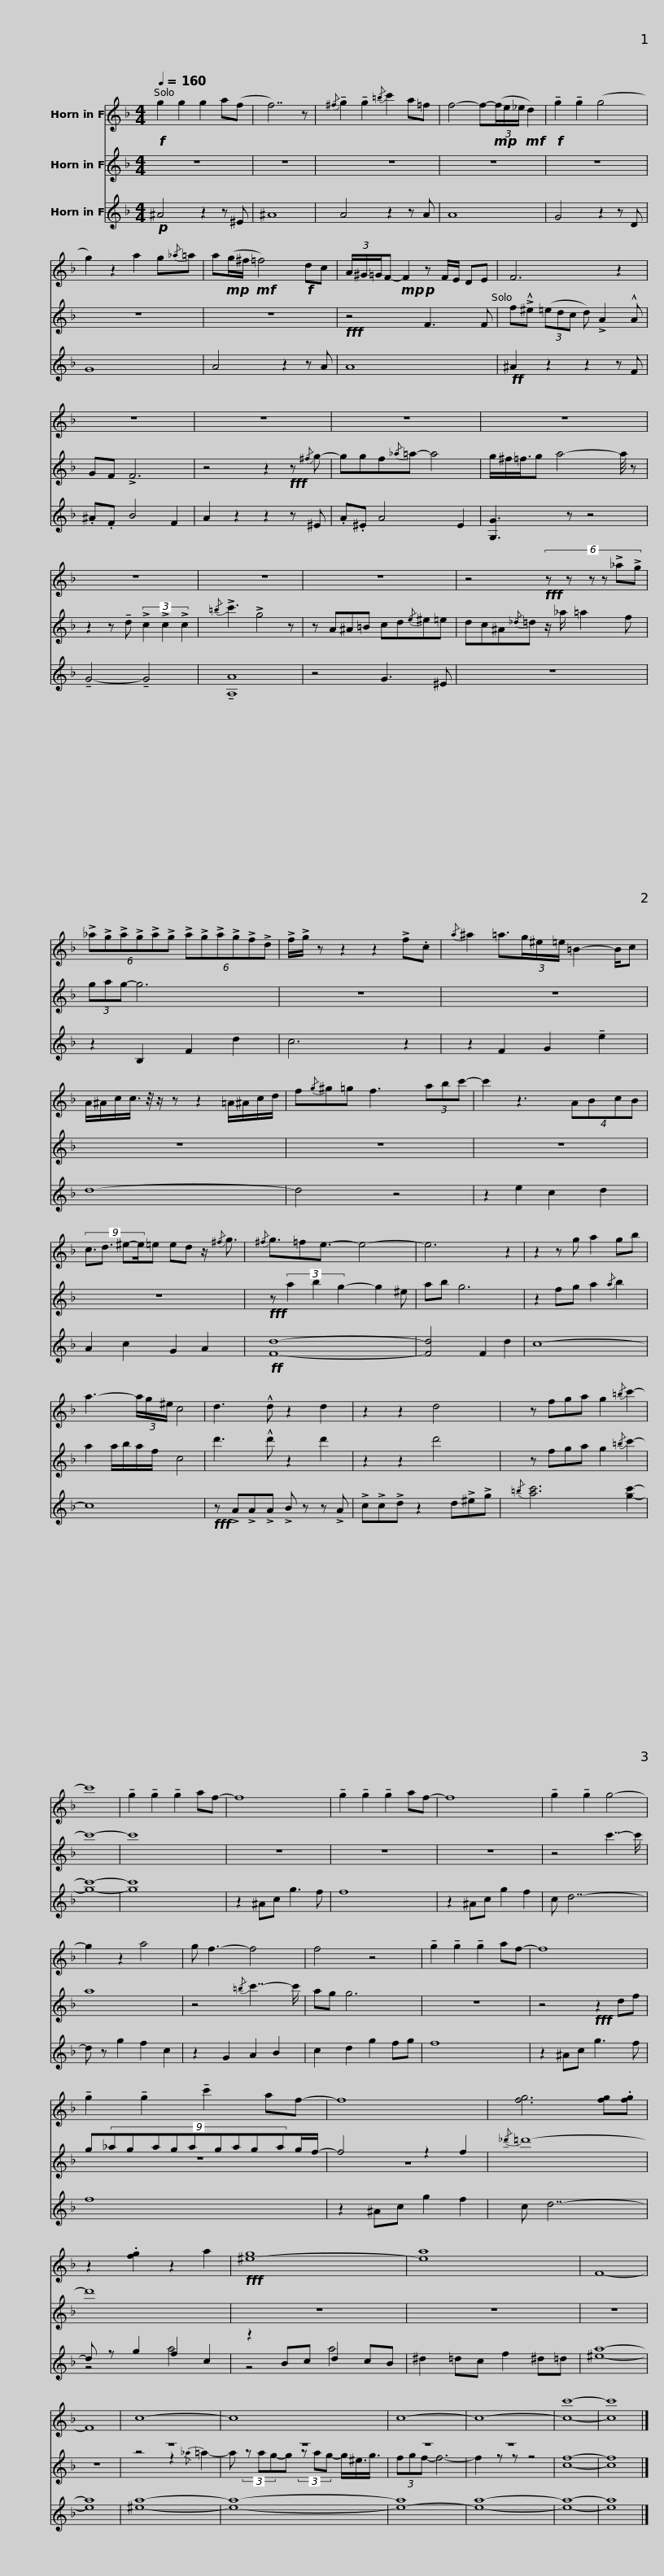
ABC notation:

X:1
%%score 1 ( 2 3 ) ( 4 5 )
L:1/8
Q:1/4=160
M:4/4
I:linebreak $
K:none
V:1 treble transpose=-7
V:2 treble transpose=-7
V:3 treble transpose="-7 "
V:4 treble transpose=-7
V:5 treble transpose="-7 "
V:1
[K:F]!f! g2 g2 g2 a(f | f7) z |{/^f} !tenuto!g2 !tenuto!g2{/=b} c'2 a=f | f4- f-!mp!(3(f/e/_e/!mf! d2) |!f! !tenuto!g2 !tenuto!g2 (g4 | %5
 g2) z2 a2 g{/_a}=a |$ a!mp!(g/^f/!mf! =f4)!f! dc | (3A/^G/=G/F-!mp! F2!p! z F/E/ DE | F6 z2 | z8 | %10
 z8 |$ z8 | z8 | z8 | z8 | %15
 z8 |$ z4!fff! (6:4:6z z z z !>!_a!>!g | (6:4:6!>!_a!>!g!>!a!>!g!>!a!>!g (6:4:6!>!a!>!g!>!a!>!g!>!f!>!d | !>!f/!>!g/ z z2 z2 !>!f.c |${/a} ^a2 =a3/2(3g/^e/=e/ =B2- B/c | %20
 A/^A/c/c3/4 z/4 z/ z z2 =A/^A/c/d/ | f{/g}^g=g f3 (3abc'- |$ c'2 z3 (4:3:4ABcB | (9:6:4c3/2d3/2 ^e-e/=e ed z/{/^f} g3/2 |{/^f} g3/2=fe3/2- e4- | %25
 e6 z2 |$ z2 z g a2 gb | a3- (3a/g/^e/ c4 | d3 !^!d z2 d2 | z2 z2 d4 |$ %30
 z fga g2{/=b} c'2- | c'8 | !tenuto!g2 !tenuto!g2 !tenuto!g2 af- | f8 | !tenuto!g2 !tenuto!g2 !tenuto!g2 af- | %35
 f8 | !tenuto!g2 !tenuto!g2 g4- |$ g2 z2 a4 | g f3- f4 | f4 z4 | %40
 !tenuto!g2 !tenuto!g2 !tenuto!g2 af- | f8 |$ !tenuto!g2 !tenuto!g2 !tenuto!c'2 af- | f8 | [fg]6 [fg].[fg] | %45
 z2 .[fg]2 z2 a2 |!fff! [^e-g]8 |$ [ea]8 | F8- | F8 | %50
 c8- | c8 | c8- | c8- |$ [cc']8- | %55
 [cc']8 |] %56
V:2
[K:F] z8 | z8 | z8 | z8 | z8 | %5
 z8 |$ z8 |!fff! z4 F3 F | f!>!!^!^e (3(=edc d) !>!A2 !^!A | GF !>!F6 | %10
 z4 z2!fff! z{/^f} g- |$ ggf{/_a}=a- a4 | g/^f/=f3/4g a4- a/4 z | z2 z !tenuto!d (3!>!c2 !>!c2 !>!c2 |{/=b} !>!c'3 !>!g4 z | %15
 z A^A=B cd{/e}^e=e |$ dc^A{/_d}=d z/ _a/ =a2 f | (3gag- g6 | z8 |$ z8 | %20
 z8 | z8 |$ z8 | z8 |!fff! z (3a2 b2 g2- g2 ^e | %25
 ab g6 |$ z2 fg a2{/a} b2 | a2 a/b/a/f/ c4 | d'3 !^!d' z2 d'2 | z2 z2 d'4 |$ %30
 z fga g2{/=b} c'2- | c'8- | c'8 | z8 | z8 | %35
 z8 | z4 c'7/2- c'/ |$ a8 | z4{/=b} c'7/2- c'/ | ag g6 | %40
 z8 | z4!fff! z2 df |$ g(9:6:9_agagagagag/f/- | f4 z2 f2 |{/_d'} =d'8- | %45
 d'8 | z8 |$ z8 | z8 | z8 | %50
 z8 | z8 | z8 | z8 |$ [cf]8- | %55
 [cf]8 |] %56
V:3
[K:F] x8 | x8 | x8 | x8 | x8 | %5
 x8 |$ x8 | x8 | x8 | x8 | %10
 x8 |$ x8 | x8 | x8 | x8 | %15
 x8 |$ x8 | x8 | x8 |$ x8 | %20
 x8 | x8 |$ x8 | x8 | x8 | %25
 x8 |$ x8 | x8 | x8 | x8 |$ %30
 x8 | x8 | x8 | x8 | x8 | %35
 x8 | x8 |$ x8 | x8 | x8 | %40
 x8 | x8 |$ z8 | z8 | x8 | %45
 x8 | x8 |$ x8 | x8 | x8 | %50
 z4 z2{/_a} =a2- | a (3z ag-g (3z ag- g/^e3/4g3/4 | (3fgf- f6- | f2 z z z4 |$ x8 | %55
 x8 |] %56
V:4
[K:F]!p! ^A4 z2 z ^E | ^A8 | A4 z2 z A | A8 | G4 z2 z D | %5
 G8 |$ A4 z2 z A | A8 |!ff! ^A2 z2 z2 z F | .^A.F B4 F2 | %10
 A2 z2 z2 z ^E |$ .A.^E A4 E2 | [G,G]3 z z4 | !tenuto!G4- !tenuto!G4 | !tenuto![A,A]8 | %15
 z4 G3 ^E |$ z8 | z2 B,2 F2 d2 | c6 z2 |$ z2 F2 G2 !tenuto!e2 | %20
 d8- | d4 z4 |$ z2 e2 c2 d2 | A2 c2 G2 A2 |!ff! [Fd]8- | %25
 [Fd]4 F2 d2 |$ c8- | c8 |!fff! z !>!A!>!A!>!A !>!B z z !>!A | !>!c!>!c!>!d z2 d!>!^e!>!g |$ %30
{/=b} [ac']6 [gc']2- | [gc']8- | [gc']8 | z2 ^Ac g3 f | f8 | %35
 z2 ^Ac g2 f2 | c d7- |$ d z g2 f2 c2 | z2 G2 A2 B2 | c2 d2 g2 fg | %40
 f8 | z2 ^Ac g3 f |$ f8 | z2 ^Ac g2 f2 | c d7- | %45
 d z g2 f2 c2 | z2 Bc d2 cB |$ ^d2 =dc f2 ^d=d | [^ea]8- | [ea]8 | %50
 [^ea]8- | [ea]8- | [e-a]8 | [ea]8- |$ [ea]8- | %55
 [ea]8 |] %56
V:5
[K:F] x8 | x8 | x8 | x8 | x8 | %5
 x8 |$ x8 | x8 | x8 | x8 | %10
 x8 |$ x8 | x8 | x8 | x8 | %15
 x8 |$ x8 | x8 | x8 |$ x8 | %20
 x8 | x8 |$ x8 | x8 | x8 | %25
 x8 |$ x8 | x8 | x8 | x8 |$ %30
 x8 | x8 | x8 | x8 | x8 | %35
 x8 | x8 |$ x8 | x8 | x8 | %40
 x8 | x8 |$ x8 | x8 | x8 | %45
 z4 a4 | z4 a4 |$ x8 | x8 | x8 | %50
 x8 | x8 | x8 | x8 |$ x8 | %55
 x8 |] %56
